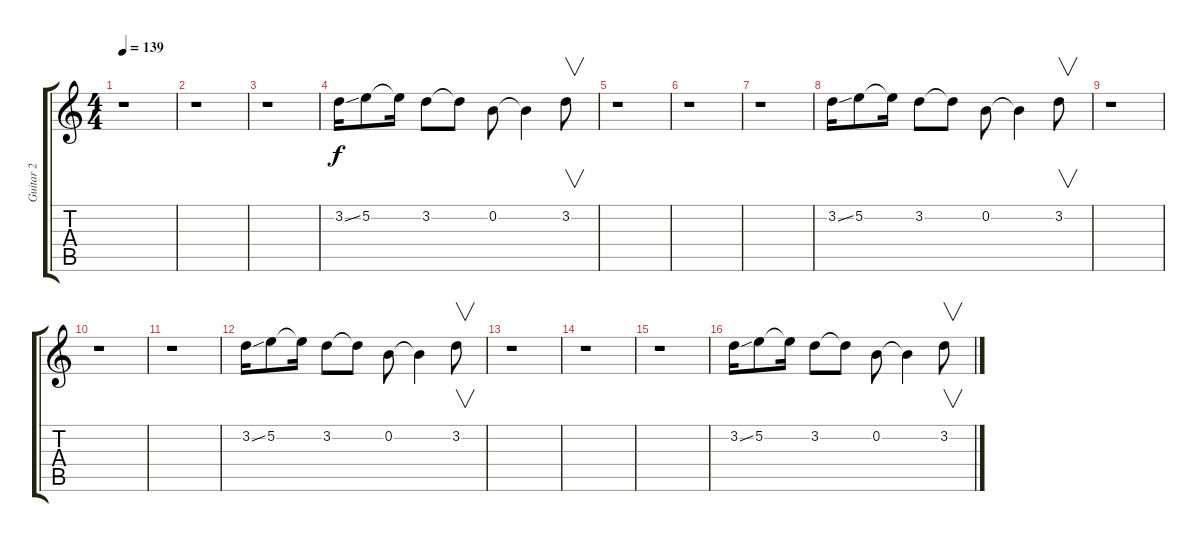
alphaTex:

\track ("Guitar 2" "Guitar 2") {instrument electricguitarclean}
\staff {score tabs}
\tuning (E4 B3 G3 D3 A2 D2) {hide}
\ts (4 4)
\tempo 139
\clef g2
\ks c
r.1{dy f} |
r.1 |
r.1 |
3.2{ss}.16 5.2.8 5.2{t}.16 3.2.8 3.2{t}.8 0.2.8 0.2{t}.4 3.2.8{v} |
r.1 |
r.1 |
r.1 |
3.2{ss}.16 5.2.8 5.2{t}.16 3.2.8 3.2{t}.8 0.2.8 0.2{t}.4 3.2.8{v} |
r.1 |
r.1 |
r.1 |
3.2{ss}.16 5.2.8 5.2{t}.16 3.2.8 3.2{t}.8 0.2.8 0.2{t}.4 3.2.8{v} |
r.1 |
r.1 |
r.1 |
3.2{ss}.16 5.2.8 5.2{t}.16 3.2.8 3.2{t}.8 0.2.8 0.2{t}.4 3.2.8{v}
